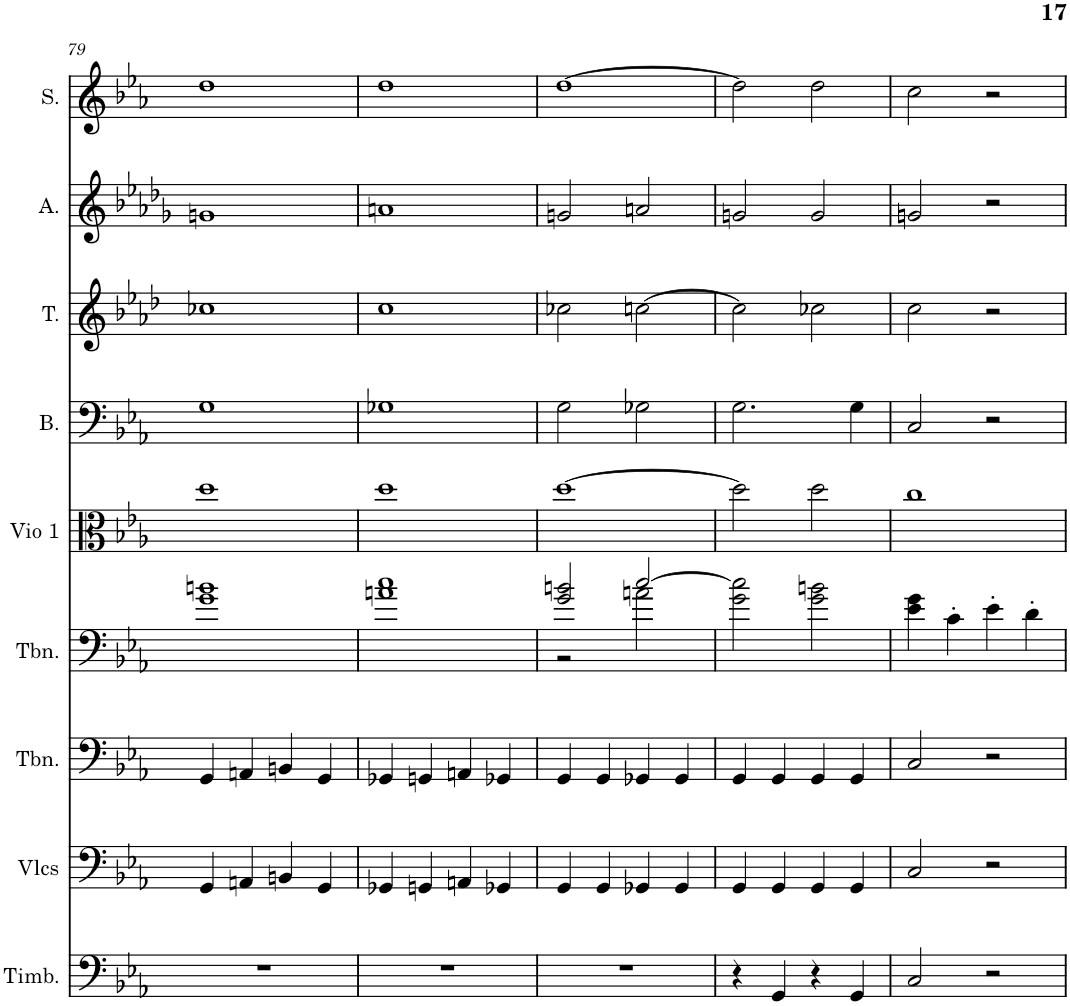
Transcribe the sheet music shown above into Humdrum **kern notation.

**kern	**kern	**kern	**kern	**kern	**kern	**kern	**kern	**kern
*part9	*part8	*part7	*part6	*part5	*part4	*part3	*part2	*part1
*staff9	*staff8	*staff7	*staff6	*staff5	*staff4	*staff3	*staff2	*staff1
*I"Timbales, Staff-1	*I"Violoncelles, D'Bass/Strings, etc	*I"Trombone, Synth strings, etc	*I"Trombone, Synth strings 2	*I"1st violins	*I"Basse	*I"Tenor	*I"Alto	*I"Soprano
*I'Timb.	*I'Vlcs	*I'Tbn.	*I'Tbn.	*I'Vio 1	*I'B.	*I'T.	*I'A.	*I'S.
!!LO:PB:g=z
*clefF4	*clefF4	*clefF4	*clefF4	*clefC3	*clefF4	*clefG2	*clefG2	*clefG2
*k[b-e-a-]	*k[b-e-a-]	*k[b-e-a-]	*k[b-e-a-]	*k[b-e-a-]	*k[b-e-a-]	*k[b-e-a-d-]	*k[b-e-a-d-g-]	*k[b-e-a-]
*M4/4	*M4/4	*M4/4	*M4/4	*M4/4	*M4/4	*M4/4	*M4/4	*M4/4
=79	=79	=79	=79	=79	=79	=79	=79	=79
1r	4GG/	4GG/	1g 1bn	1dd	1G	1cc-X	1gn	1dd
.	4AAn/	4AAn/	.	.	.	.	.	.
.	4BBn/	4BBn/	.	.	.	.	.	.
.	4GG/	4GG/	.	.	.	.	.	.
=80	=80	=80	=80	=80	=80	=80	=80	=80
1r	4GG-X/	4GG-X/	1an 1cc	1dd	1G-X	1cc	1an	1dd
.	4GGn/	4GGn/	.	.	.	.	.	.
.	4AAn/	4AAn/	.	.	.	.	.	.
.	4GG-X/	4GG-X/	.	.	.	.	.	.
=81	=81	=81	=81	=81	=81	=81	=81	=81
*	*	*	*^	*	*	*	*	*
1r	4GG/	4GG/	2g/ 2bn/	2r	[1dd	2G\	2cc-X\	2gn/	[1dd
.	4GG/	4GG/	.	.	.	.	.	.	.
.	4GG-X/	4GG-X/	[2cc/	2an\	.	2G-X\	[2ccn\	2an/	.
.	4GG-/	4GG-/	.	.	.	.	.	.	.
*	*	*	*v	*v	*	*	*	*	*
=82	=82	=82	=82	=82	=82	=82	=82	=82
4r	4GG/	4GG/	2g\ 2cc\]	2dd\]	2.G\	2cc\]	2gn/	2dd\]
4GG/	4GG/	4GG/	.	.	.	.	.	.
4r	4GG/	4GG/	2g\ 2bn\	2dd\	.	2cc-X\	2g/	2dd\
4GG/	4GG/	4GG/	.	.	4G\	.	.	.
=83	=83	=83	=83	=83	=83	=83	=83	=83
2C/	2C/	2C/	4e-\ 4g\	1cc	2C/	2cc\	2gn/	2cc\
.	.	.	4c'\	.	.	.	.	.
2r	2r	2r	4e-'\	.	2r	2r	2r	2r
.	.	.	4d'\	.	.	.	.	.
=	=	=	=	=	=	=	=	=
*-	*-	*-	*-	*-	*-	*-	*-	*-
